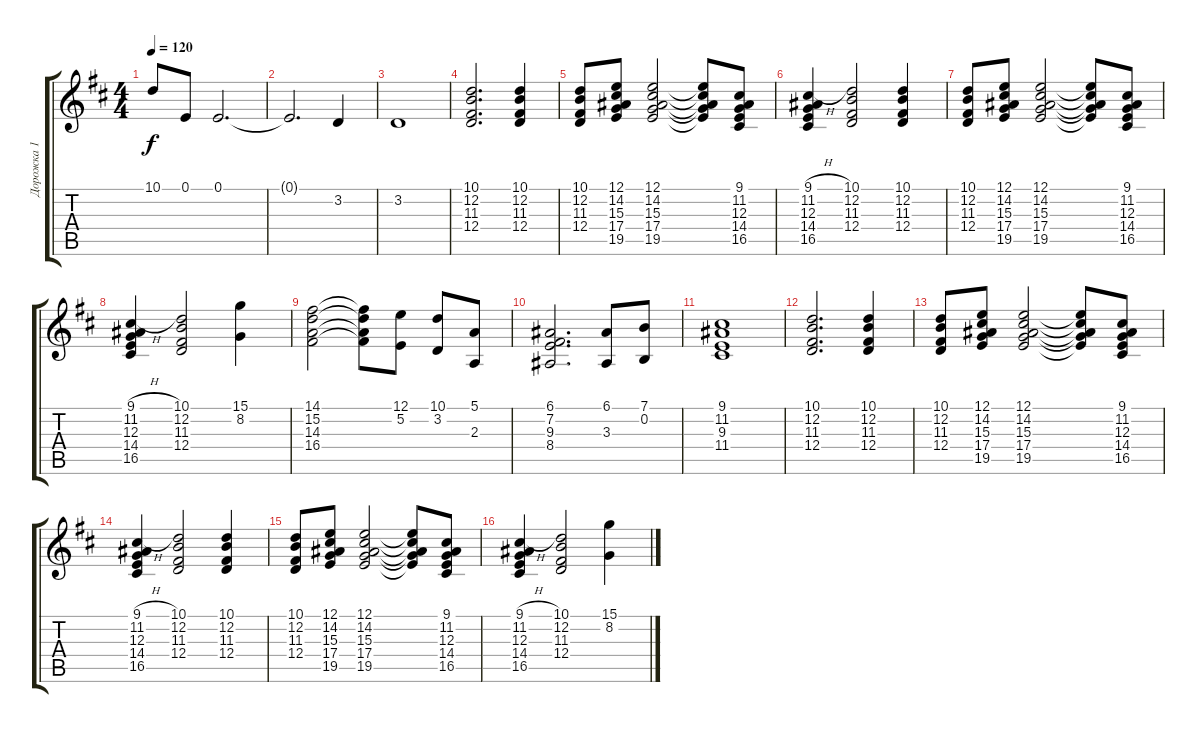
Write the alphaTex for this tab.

\track ("Дорожка 1" "Дорожка 1") {instrument synthvoice}
\staff {score tabs}
\tuning (E4 B3 G3 D3 A2 E2) {hide}
\ts (4 4)
\tempo 120
\clef g2
\ks d
10.1.8{dy f} 0.1.8 0.1.2{d} |
0.1{t}.2{d} 3.2.4 |
3.2.1 |
(10.1 12.2 11.3 12.4).2{d} (10.1 12.2 11.3 12.4).4 |
(10.1 12.2 11.3 12.4).8 (12.1 14.2 15.3 17.4 19.5).8 (12.1 14.2 15.3 17.4 19.5).2 (12.1{t} 14.2{t} 15.3{t} 17.4{t} 19.5{t}).8 (9.1 11.2 12.3 14.4 16.5).8 |
(9.1{h} 11.2 12.3 14.4 16.5).4 (10.1 12.2 11.3 12.4).2 (10.1 12.2 11.3 12.4).4 |
(10.1 12.2 11.3 12.4).8 (12.1 14.2 15.3 17.4 19.5).8 (12.1 14.2 15.3 17.4 19.5).2 (12.1{t} 14.2{t} 15.3{t} 17.4{t} 19.5{t}).8 (9.1 11.2 12.3 14.4 16.5).8 |
(9.1{h} 11.2 12.3 14.4 16.5).4 (10.1 12.2 11.3 12.4).2 (15.1 8.2).4 |
(14.1 15.2 14.3 16.4).2 (14.1{t} 15.2{t} 14.3{t} 16.4{t}).8 (12.1 5.2).8 (10.1 3.2).8 (5.1 2.3).8 |
(6.1 7.2 9.3 8.4).2{d} (6.1 3.3).8 (7.1 0.2).8 |
(9.1 11.2 9.3 11.4).1 |
(10.1 12.2 11.3 12.4).2{d} (10.1 12.2 11.3 12.4).4 |
(10.1 12.2 11.3 12.4).8 (12.1 14.2 15.3 17.4 19.5).8 (12.1 14.2 15.3 17.4 19.5).2 (12.1{t} 14.2{t} 15.3{t} 17.4{t} 19.5{t}).8 (9.1 11.2 12.3 14.4 16.5).8 |
(9.1{h} 11.2 12.3 14.4 16.5).4 (10.1 12.2 11.3 12.4).2 (10.1 12.2 11.3 12.4).4 |
(10.1 12.2 11.3 12.4).8 (12.1 14.2 15.3 17.4 19.5).8 (12.1 14.2 15.3 17.4 19.5).2 (12.1{t} 14.2{t} 15.3{t} 17.4{t} 19.5{t}).8 (9.1 11.2 12.3 14.4 16.5).8 |
(9.1{h} 11.2 12.3 14.4 16.5).4 (10.1 12.2 11.3 12.4).2 (15.1 8.2).4
